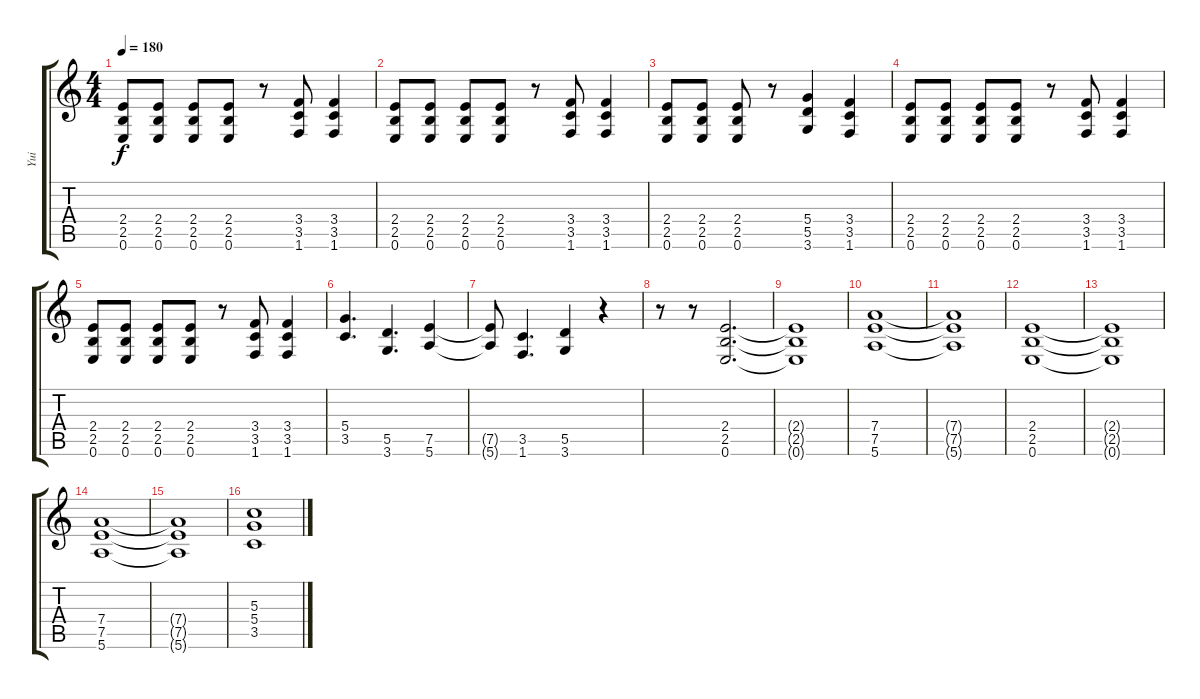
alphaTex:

\track ("Yui" "Yui") {instrument distortionguitar}
\staff {score tabs}
\tuning (E4 B3 G3 D3 A2 E2) {hide}
\ts (4 4)
\tempo 180
\clef g2
\ks c
(2.4 2.5 0.6).8{dy f} (2.4 2.5 0.6).8 (2.4 2.5 0.6).8 (2.4 2.5 0.6).8 r.8 (3.4 3.5 1.6).8 (3.4 3.5 1.6).4 |
(2.4 2.5 0.6).8 (2.4 2.5 0.6).8 (2.4 2.5 0.6).8 (2.4 2.5 0.6).8 r.8 (3.4 3.5 1.6).8 (3.4 3.5 1.6).4 |
(2.4 2.5 0.6).8 (2.4 2.5 0.6).8 (2.4 2.5 0.6).8 r.8 (5.4 5.5 3.6).4 (3.4 3.5 1.6).4 |
(2.4 2.5 0.6).8 (2.4 2.5 0.6).8 (2.4 2.5 0.6).8 (2.4 2.5 0.6).8 r.8 (3.4 3.5 1.6).8 (3.4 3.5 1.6).4 |
(2.4 2.5 0.6).8 (2.4 2.5 0.6).8 (2.4 2.5 0.6).8 (2.4 2.5 0.6).8 r.8 (3.4 3.5 1.6).8 (3.4 3.5 1.6).4 |
(5.4 3.5).4{d} (5.5 3.6).4{d} (7.5 5.6).4 |
(7.5{t} 5.6{t}).8 (3.5 1.6).4{d} (5.5 3.6).4 r.4 |
r.8 r.8 (2.4 2.5 0.6).2{d balance 3} |
(2.4{t} 2.5{t} 0.6{t}).1 |
(7.4 7.5 5.6).1 |
(7.4{t} 7.5{t} 5.6{t}).1 |
(2.4 2.5 0.6).1 |
(2.4{t} 2.5{t} 0.6{t}).1 |
(7.4 7.5 5.6).1 |
(7.4{t} 7.5{t} 5.6{t}).1 |
(5.3 5.4 3.5).1
